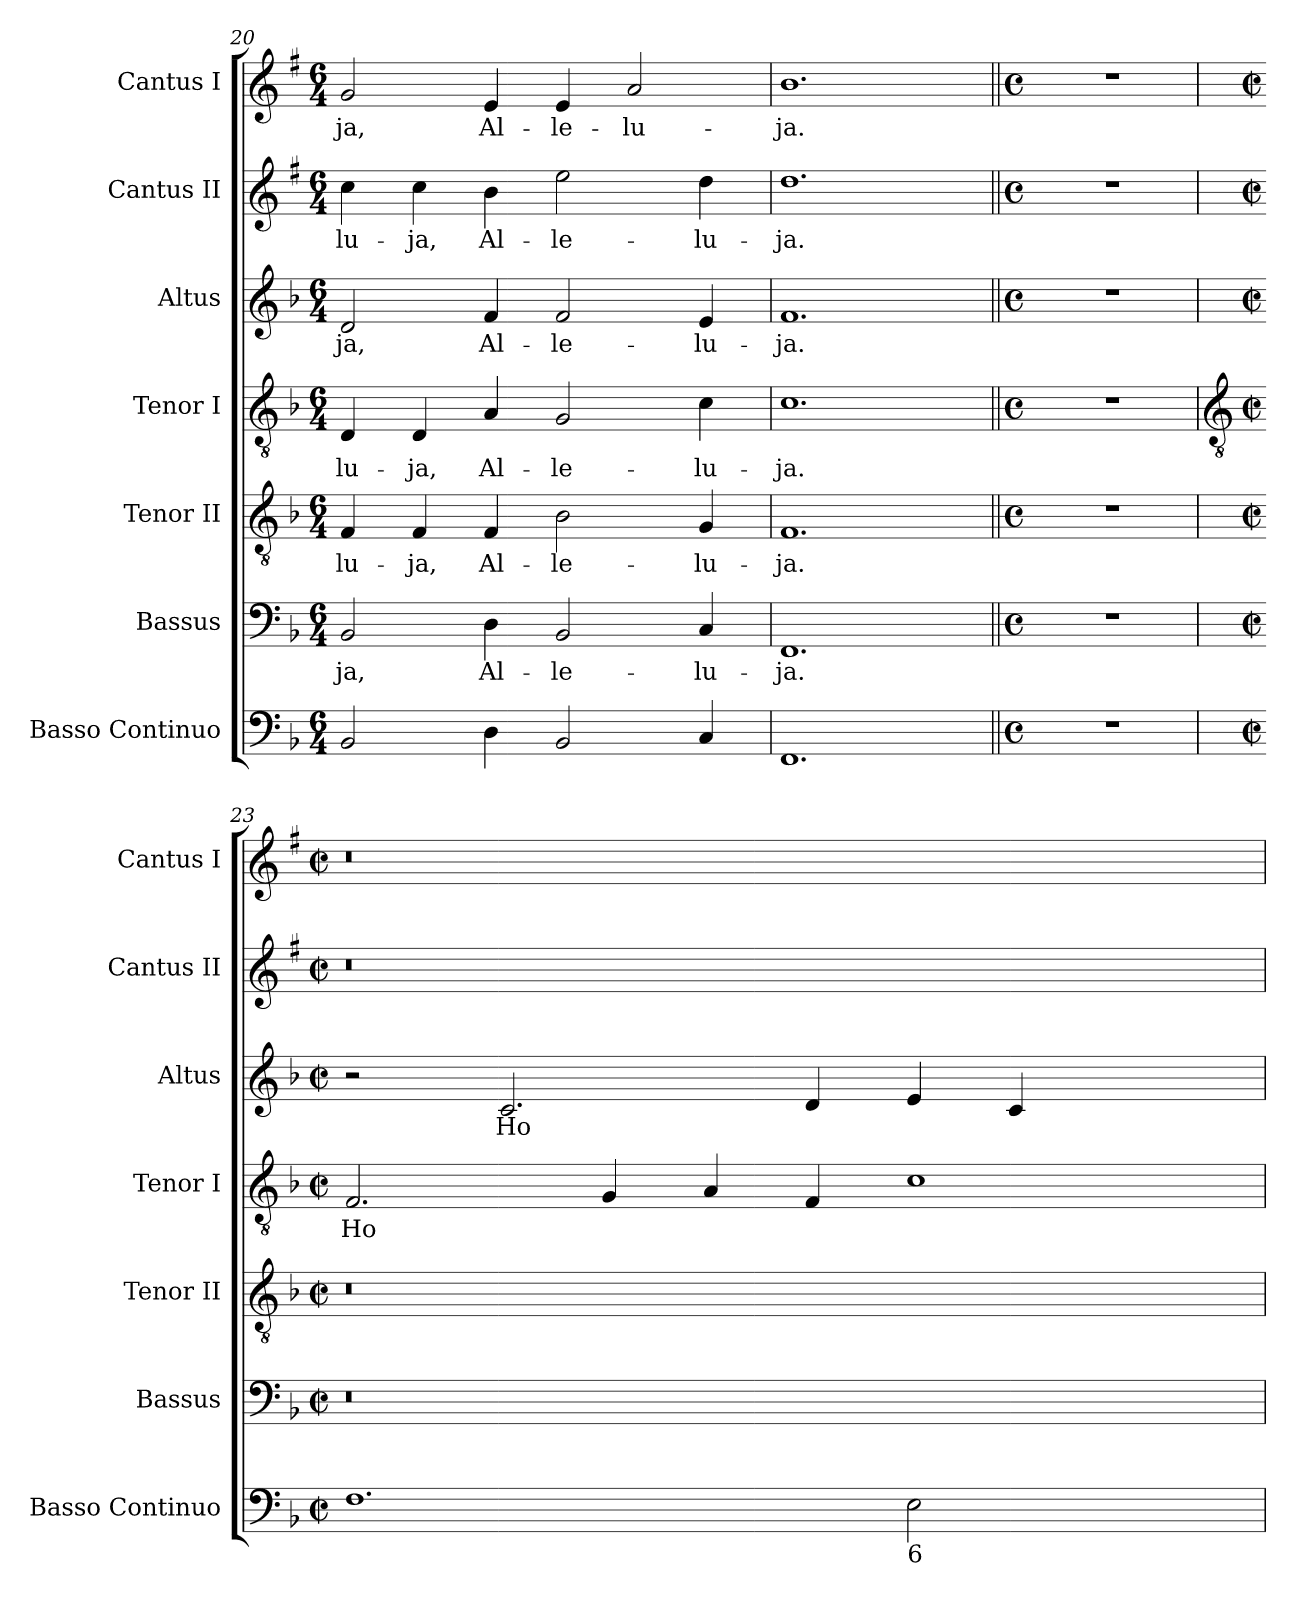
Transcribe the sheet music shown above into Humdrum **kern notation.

**kern	**kern	**text	**kern	**text	**kern	**text	**kern	**text	**kern	**text	**kern	**text
*part7	*part6	*part6	*part5	*part5	*part4	*part4	*part3	*part3	*part2	*part2	*part1	*part1
*staff7	*staff6	*staff6	*staff5	*staff5	*staff4	*staff4	*staff3	*staff3	*staff2	*staff2	*staff1	*staff1
*I"Basso Continuo	*I"Bassus	*	*I"Tenor II	*	*I"Tenor I	*	*I"Altus	*	*I"Cantus II	*	*I"Cantus I	*
*I'Basso Continuo	*I'Bassus	*	*I'Tenor II	*	*I'Tenor I	*	*I'Altus	*	*I'Cantus II	*	*I'Cantus I	*
*clefF4	*clefF4	*	*clefGv2	*	*clefGv2	*	*clefG2	*	*clefG2	*	*clefG2	*
*	*	*	*	*	*	*	*	*	*ITrd1c2	*	*ITrd1c2	*
*k[b-]	*k[b-]	*	*k[b-]	*	*k[b-]	*	*k[b-]	*	*k[b-]	*	*k[b-]	*
*F:	*F:	*	*F:	*	*F:	*	*F:	*	*F:	*	*F:	*
*M6/4	*M6/4	*	*M6/4	*	*M6/4	*	*M6/4	*	*M6/4	*	*M6/4	*
=20	=20	=20	=20	=20	=20	=20	=20	=20	=20	=20	=20	=20
!	!	!LO:LY:b	!	!LO:LY:b	!	!LO:LY:b	!	!LO:LY:b	!	!LO:LY:b	!	!LO:LY:b
2BB-	2BB-	-ja,	4F	-lu-	4D	-lu-	2d	-ja,	4b-	-lu-	2f	-ja,
!	!	!	!	!LO:LY:b	!	!LO:LY:b	!	!	!	!LO:LY:b	!	!
.	.	.	4F	-ja,	4D	-ja,	.	.	4b-	-ja,	.	.
!	!	!LO:LY:b	!	!LO:LY:b	!	!LO:LY:b	!	!LO:LY:b	!	!LO:LY:b	!	!LO:LY:b
4D	4D	Al-	4F	Al-	4A	Al-	4f	Al-	4a	Al-	4d	Al-
!	!	!LO:LY:b	!	!LO:LY:b	!	!LO:LY:b	!	!LO:LY:b	!	!LO:LY:b	!	!LO:LY:b
2BB-	2BB-	-le-	2B-	-le-	2G	-le-	2f	-le-	2dd	-le-	4d	-le-
!	!	!	!	!	!	!	!	!	!	!	!	!LO:LY:b
.	.	.	.	.	.	.	.	.	.	.	2g	-lu-
!	!	!LO:LY:b	!	!LO:LY:b	!	!LO:LY:b	!	!LO:LY:b	!	!LO:LY:b	!	!
4C	4C	-lu-	4G	-lu-	4c	-lu-	4e	-lu-	4cc	-lu-	.	.
=21	=21	=21	=21	=21	=21	=21	=21	=21	=21	=21	=21	=21
!	!	!LO:LY:b	!	!LO:LY:b	!	!LO:LY:b	!	!LO:LY:b	!	!LO:LY:b	!	!LO:LY:b
1.FF	1.FF	-ja.	1.F	-ja.	1.c	-ja.	1.f	-ja.	1.cc	-ja.	1.a	-ja.
=22||	=22||	=22||	=22||	=22||	=22||	=22||	=22||	=22||	=22||	=22||	=22||	=22||
*M4/4	*M4/4	*	*M4/4	*	*M4/4	*	*M4/4	*	*M4/4	*	*M4/4	*
*met(c)	*met(c)	*	*met(c)	*	*met(c)	*	*met(c)	*	*met(c)	*	*met(c)	*
1r	1r	.	1r	.	1r	.	1r	.	1r	.	1r	.
!!LO:LB:g=z
=23	=23	=23	=23	=23	=23	=23	=23	=23	=23	=23	=23	=23
*	*	*	*	*	*clefGv2	*	*	*	*	*	*	*
*M4/2	*M4/2	*	*M4/2	*	*M4/2	*	*M4/2	*	*M4/2	*	*M4/2	*
*met(c|)	*met(c|)	*	*met(c|)	*	*met(c|)	*	*met(c|)	*	*met(c|)	*	*met(c|)	*
!	!	!	!	!	!	!LO:LY:b	!	!	!	!	!	!
*	*	*	*	*	*	*	*^	*	*	*	*	*
1.F	0r	.	0r	.	2.F	Ho	2r	0ryy	.	0r	.	0r	.
!	!	!	!	!	!	!	!	!	!LO:LY:b	!	!	!	!
.	.	.	.	.	.	.	2.c	.	Ho	.	.	.	.
.	.	.	.	.	4G	.	.	.	.	.	.	.	.
.	.	.	.	.	4A	.	.	.	.	.	.	.	.
.	.	.	.	.	4F	.	4d	.	.	.	.	.	.
!LO:TX:b:t=6	!	!	!	!	!	!	!	!	!	!	!	!	!
2E	.	.	.	.	1c	.	4e	.	.	.	.	.	.
.	.	.	.	.	.	.	4c	.	.	.	.	.	.
2ryy	2ryy	.	2ryy	.	.	.	2ryy	2ryy	.	2ryy	.	2ryy	.
*	*	*	*	*	*	*	*v	*v	*	*	*	*	*
=	=	=	=	=	=	=	=	=	=	=	=	=
*-	*-	*-	*-	*-	*-	*-	*-	*-	*-	*-	*-	*-
